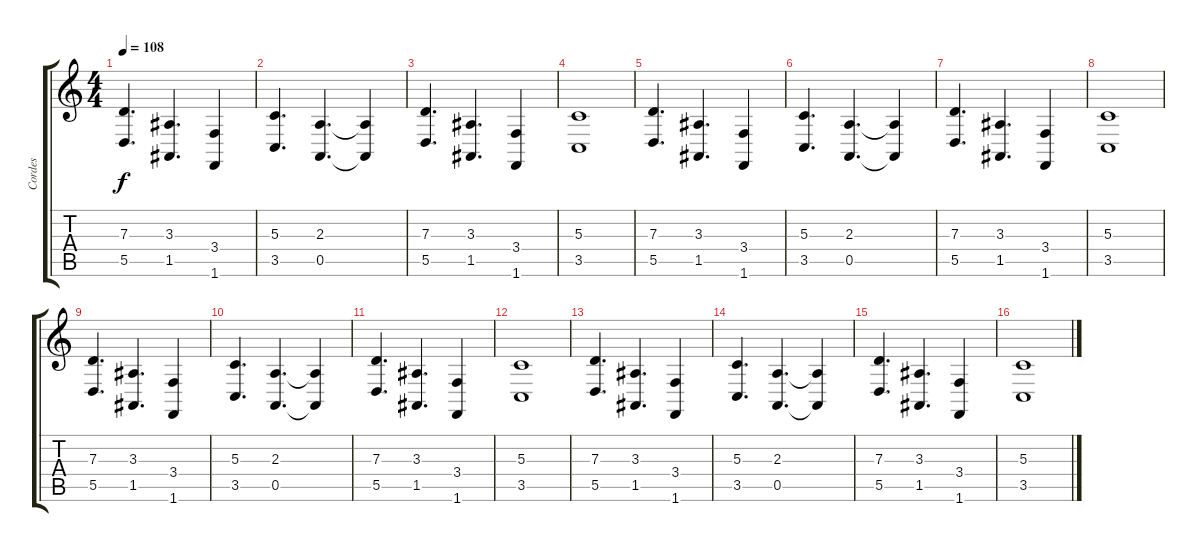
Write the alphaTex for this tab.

\track ("Cordes" "Cordes") {instrument synthstrings2}
\staff {score tabs}
\tuning (E4 B3 G3 D3 A2 E2) {hide}
\ts (4 4)
\tempo 108
\clef g2
\ks c
(7.3 5.5).4{d dy f} (3.3 1.5).4{d} (3.4 1.6).4 |
(5.3 3.5).4{d} (2.3 0.5).4{d} (2.3{t} 0.5{t}).4 |
(7.3 5.5).4{d} (3.3 1.5).4{d} (3.4 1.6).4 |
(5.3 3.5).1 |
(7.3 5.5).4{d} (3.3 1.5).4{d} (3.4 1.6).4 |
(5.3 3.5).4{d} (2.3 0.5).4{d} (2.3{t} 0.5{t}).4 |
(7.3 5.5).4{d} (3.3 1.5).4{d} (3.4 1.6).4 |
(5.3 3.5).1 |
(7.3 5.5).4{d} (3.3 1.5).4{d} (3.4 1.6).4 |
(5.3 3.5).4{d} (2.3 0.5).4{d} (2.3{t} 0.5{t}).4 |
(7.3 5.5).4{d} (3.3 1.5).4{d} (3.4 1.6).4 |
(5.3 3.5).1 |
(7.3 5.5).4{d} (3.3 1.5).4{d} (3.4 1.6).4 |
(5.3 3.5).4{d} (2.3 0.5).4{d} (2.3{t} 0.5{t}).4 |
(7.3 5.5).4{d} (3.3 1.5).4{d} (3.4 1.6).4 |
(5.3 3.5).1
